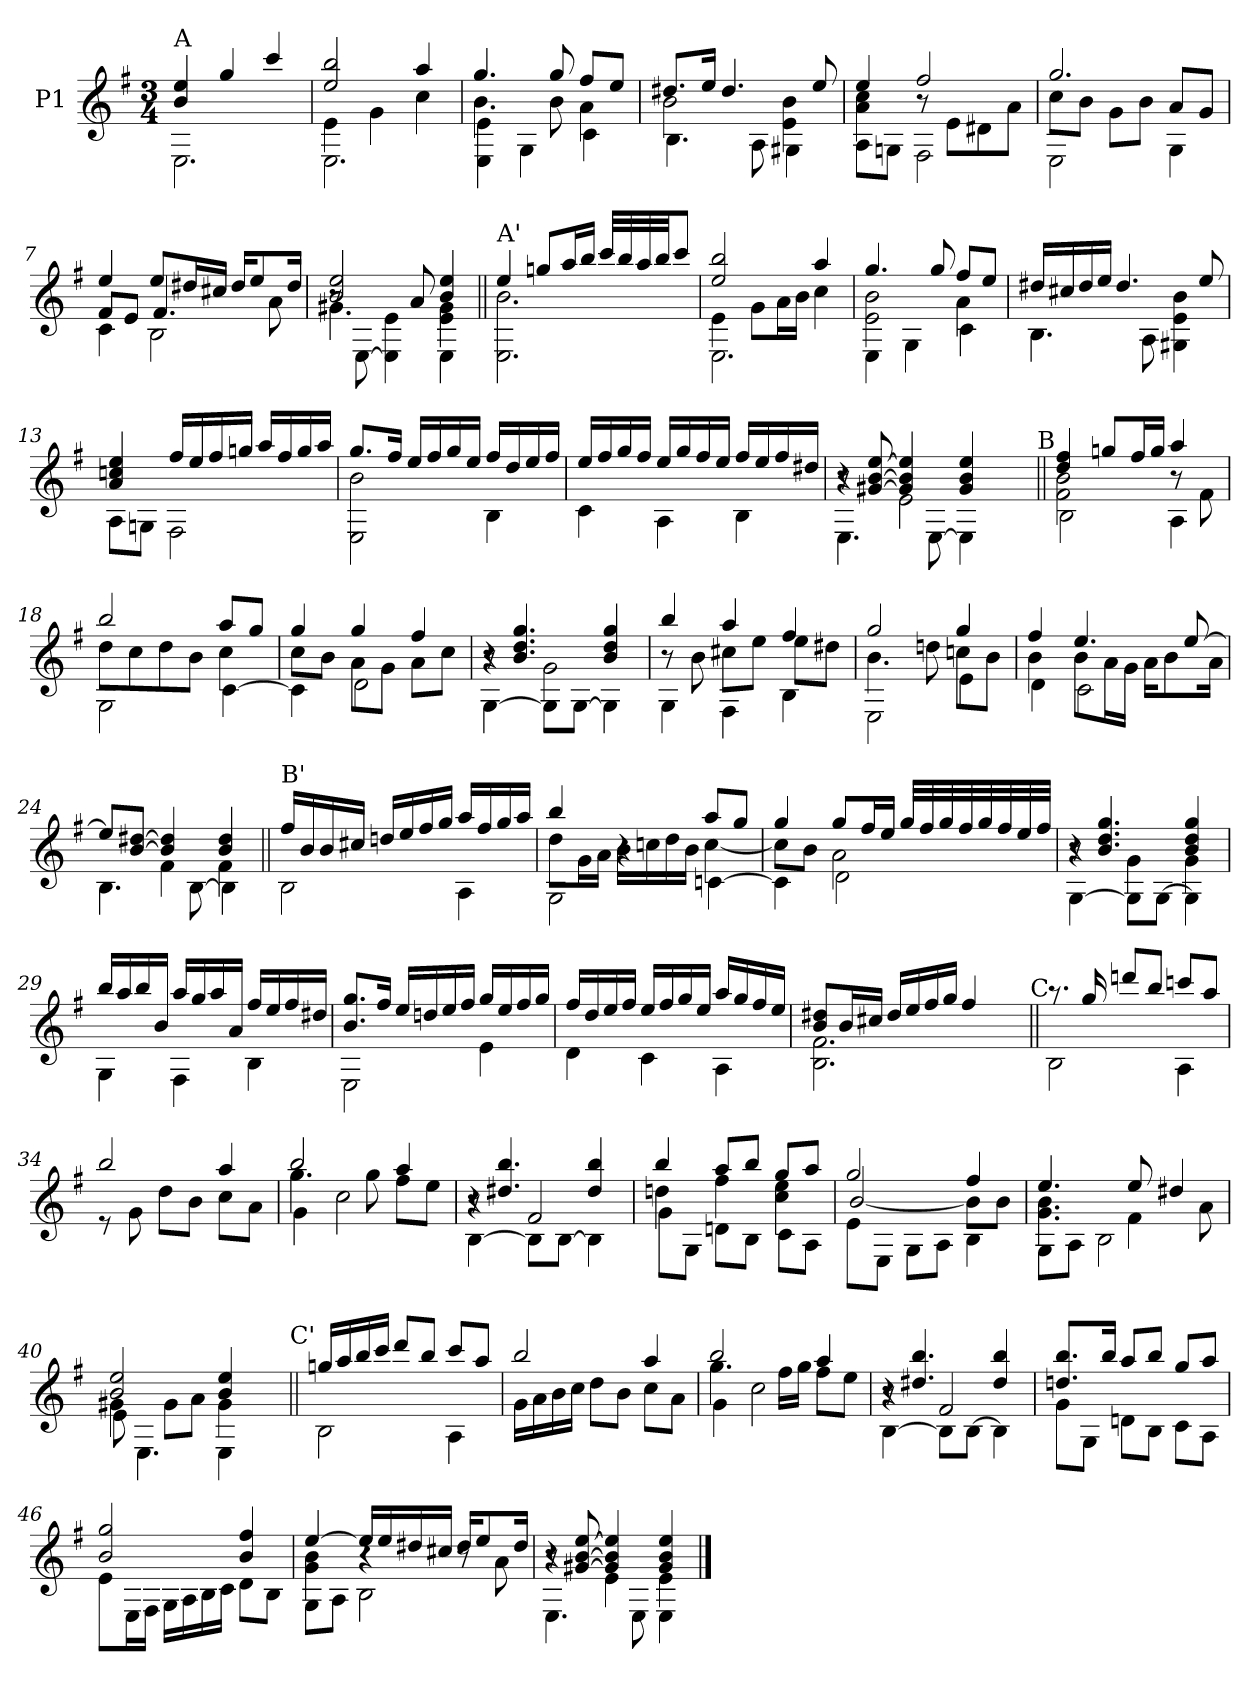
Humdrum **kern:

**kern
*part1
*staff1
*I"P1
!!LO:PB:g=z
*clefG2
*ITrd7c12
*k[f#]
*G:
*M3/4
*MM68
=1
*^
!LO:TX:a:t=A	!
4Bi/ 4ei	2.EEi\
4gi/	.
4cci/	.
=2	=2
*	*^
2ei/ 2bi	4Ei\	2.EEi\
.	4Gi\	.
4ai/	4ci\	.
=3	=3	=3
4.gi/	4.Bi\	4EEi\ 4Ei
.	.	4GGi\
8gi/	8Bi\	.
8f#i/L	4Ai\	4Ci\
8ei/J	.	.
=4	=4	=4
8.d#Xi/L	2Bi\	4.BBi\
16ei/Jk	.	.
4.d#i/	.	.
.	.	8AAi\
.	4Ei\ 4Bi	4GG#Xi\
8ei/	.	.
=5	=5	=5
4ei/	4Ai\ 4ci	8AAi\L
.	.	8GGni\J
2f#i/	8r	2FF#i\
.	8Ei\L	.
.	8D#Xi\	.
.	8Ai\J	.
=6	=6	=6
2.gi/	8ci\L	2EEi\
.	8Bi\J	.
.	8Gi\L	.
.	8Bi\J	.
.	8Ai/L	4GGi\
.	8Gi/J	.
=7	=7	=7
4ei/	8F#i/L	4Ci\
.	8Ei/J	.
8ei/L	4.F#i/	2BBi\
16d#Xi/L	.	.
16c#Xi/JJ	.	.
16d#i/KL	.	.
8ei/	.	.
.	8Ai\	.
16d#i/Jk	.	.
!!LO:LB:g=z	!!	!!
=8	=8	=8
2Bi/ 2ei	4.G#Xi\	8r
.	.	[<8EEi\
.	.	4EEi\] 4Ei
.	8Ai/	.
4Bi/ 4ei	4Ei\ 4G#i	4EEi\
=9||	=9||	=9||
!LO:TX:a:t=A'	!	!
*	*v	*v
4ei/	2.EEi\ 2.Bi
8gni/L	.
16ai/L	.
16bi/JJ	.
32cci/LLL	.
32bi/	.
32ai/	.
32bi/JJ	.
8cci/J	.
=10	=10
*	*^
2ei/ 2bi	4Ei\	2.EEi\
.	8Gi\L	.
.	16Ai\L	.
.	16Bi\JJ	.
4ai/	4ci\	.
=11	=11	=11
4.gi/	2Ei\ 2Bi	4EEi\
.	.	4GGi\
8gi/	.	.
8f#i/L	4Ai\	4Ci\
8ei/J	.	.
*	*v	*v
=12	=12
16d#Xi/LL	4.BBi\
16c#Xi/	.
16d#i/	.
16ei/JJ	.
4.d#i/	.
.	8AAi\
.	4GG#Xi\ 4Ei 4Bi
8ei/	.
=13	=13
4Ai/ 4cni 4ei	8AAi\L
.	8GGni\J
16f#i/LL	2FF#i\
16ei/	.
16f#i/	.
16gni/JJ	.
16ai/LL	.
16f#i/	.
16gi/	.
16ai/JJ	.
!!LO:LB:g=z	!!
=14	=14
8.gi/L	2EEi\ 2Bi
16f#i/Jk	.
16ei/LL	.
16f#i/	.
16gi/	.
16ei/JJ	.
16f#i/LL	4BBi\
16di/	.
16ei/	.
16f#i/JJ	.
=15	=15
16ei/LL	4Ci\
16f#i/	.
16gi/	.
16f#i/JJ	.
16ei/LL	4AAi\
16gi/	.
16f#i/	.
16ei/JJ	.
16f#i/LL	4BBi\
16ei/	.
16f#i/	.
16d#Xi/JJ	.
=16	=16
*^	*^
8r	4r	4.EEi\	2ryy
[>8G#Xi/ [>8Bi [>8ei	.	.	.
4G#i/] 4Bi] 4ei]	2Ei\	.	.
.	.	[<8EEi\	.
4G#i/ 4Bi 4ei	.	4EEi\]	8ryy
.	.	.	16ryy
.	.	.	32ryy
.	.	.	64ryy
.	.	.	128...ryy
!	!	!	!LO:TX:a:t=B
.	.	.	1024ryy
*	*	*v	*v
=17||	=17||	=17||
4di/ 4f#i	2F#i\ 2Bi	2BBi\
8gni/L	.	.
16f#i/L	.	.
16gi/JJ	.	.
4ai/	8r	4AAi\
.	8F#i\	.
=18	=18	=18
2bi/	8di\L	2GGi\
.	8ci\	.
.	8di\	.
.	8Bi\J	.
8ai/L	4ci\	[<4Ci\
8gi/J	.	.
=19	=19	=19
4gi/	8ci\L	4Ci\]
.	8Bi\J	.
4gi/	8Ai\L	2Di\
.	8Gi\J	.
4f#i/	8Ai\L	.
.	8ci\J	.
!!LO:LB:g=z	!!	!!
=20	=20	=20
8r	4r	[<4GGi\
4.Bi/ 4.di 4.gi	.	.
.	2Gi\	8GGi\L]
.	.	[<8GGi\J
4Bi/ 4di 4gi	.	4GGi\]
=21	=21	=21
4bi/	8r	4GGi\
.	8Bi\	.
4ai/	8c#Xi\L	4FF#i\
.	8ei\J	.
4f#i/	8ei\L	4BBi\
.	8d#Xi\J	.
=22	=22	=22
2gi/	4.Bi\	2EEi\
.	8dni\	.
4gi/	8cni\L	4Ei\
.	8Bi\J	.
=23	=23	=23
4f#i/	4Bi\	4Di\
4.ei/	8Bi\L	2Ci\
.	16Ai\L	.
.	16Gi\JJ	.
.	16Ai\KL	.
.	8Bi\	.
[>8ei/	.	.
.	16Ai\Jk	.
=24	=24	=24
8ei/L]	4ryy	4.BBi\
[>8Bi/ [>8d#XiJ	.	.
4Bi/] 4d#i]	4F#i\	.
.	.	[<8BBi\
4Bi/ 4d#i	4F#i\	4BBi\]
=25||	=25||	=25||
!LO:TX:a:t=B'	!	!
*	*v	*v
16f#i/LL	2BBi\
16Bi/	.
16Bi/	.
16c#Xi/JJ	.
16dni/LL	.
16ei/	.
16f#i/	.
16gi/JJ	.
16ai/LL	4AAi\
16f#i/	.
16gi/	.
16ai/JJ	.
!!LO:LB:g=z	!!
=26	=26
*	*^
4bi/	8di\L	2GGi\
.	16Gi\L	.
.	16Ai\JJ	.
4r	16Bi\LL	.
.	16cni\	.
.	16di\	.
.	16Bi\JJ	.
8ai/L	[<4ci\	[<4Cni\
8gi/J	.	.
=27	=27	=27
4gi/	8ci\L]	4Ci\]
.	8Bi\J	.
8gi/L	2Ai\	2Di\
16f#i/L	.	.
16ei/JJ	.	.
32gi/LLL	.	.
32f#i/	.	.
32gi/	.	.
32f#i/	.	.
32gi/	.	.
32f#i/	.	.
32ei/	.	.
32f#i/JJJ	.	.
=28	=28	=28
8r	4r	[<4GGi\
4.Bi/ 4.di 4.gi	.	.
.	4Gi\	8GGi\L]
.	.	[<8GGi\J
4Bi/ 4di 4gi	4Gi\	4GGi\]
*	*v	*v
=29	=29
16bi/LL	4GGi\
16ai/	.
16bi/	.
16Bi/JJ	.
16ai/LL	4FF#i\
16gi/	.
16ai/	.
16Ai/JJ	.
16f#i/LL	4BBi\
16ei/	.
16f#i/	.
16d#Xi/JJ	.
=30	=30
8.Bi/ 8.giL	2EEi\
16f#i/Jk	.
16ei/LL	.
16dni/	.
16ei/	.
16f#i/JJ	.
16gi/LL	4Ei\
16ei/	.
16f#i/	.
16gi/JJ	.
!!LO:LB:g=z	!!
=31	=31
16f#i/LL	4Di\
16di/	.
16ei/	.
16f#i/JJ	.
16ei/LL	4Ci\
16f#i/	.
16gi/	.
16ei/JJ	.
16ai/LL	4AAi\
16gi/	.
16f#i/	.
16ei/JJ	.
=32	=32
*	*^
8Bi/ 8d#XiL	2.BBi\ 2.F#i	2ryy
16Bi/L	.	.
16c#Xi/JJ	.	.
16d#i/LL	.	.
16ei/	.	.
16f#i/	.	.
16gi/JJ	.	.
4f#i/	.	8ryy
.	.	16ryy
.	.	32ryy
.	.	64ryy
.	.	128...ryy
!	!	!LO:TX:a:t=C
.	.	1024ryy
*	*v	*v
=33||	=33||
8.r	2BBi\
16gi/	.
8ddni/L	.
8bi/J	.
8ccni/L	4AAi\
8ai/J	.
=34	=34
2bi/	8r
.	8Gi\
.	8di\L
.	8Bi\J
4ai/	8ci\L
.	8Ai\J
=35	=35
*	*^
2bi/	4.gi\	4Gi\
.	.	2ci\
.	8gi\	.
4ai/	8f#i\L	.
.	8ei\J	.
=36	=36	=36
8r	4r	[<4BBi\
4.d#Xi/ 4.bi	.	.
.	2F#i/	8BBi\L]
.	.	[<8BBi\J
4d#i/ 4bi	.	4BBi\]
!!LO:LB:g=z	!!	!!
=37	=37	=37
4bi/	4dni\	8Gi\L
.	.	8GGi\J
8ai/L	4f#i\	8Dni\L
8bi/J	.	8BBi\J
8gi/L	4ci\ 4ei	8Ci\L
8ai/J	.	8AAi\J
=38	=38	=38
2gi/	[<2Bi/	8Ei\L
.	.	8EEi\J
.	.	8GGi\L
.	.	8AAi\J
4f#i/	8Bi\L]	4BBi\
.	8Bi\J	.
=39	=39	=39
4.ei/	4.Gi\ 4.Bi	8GGi\L
.	.	8AAi\J
.	.	2BBi\
8ei/	4F#i\	.
4d#Xi/	.	.
.	8Ai\	.
=40	=40	=40
*	*	*^
2Bi/ 2ei	4G#Xi\	8Ei\	2ryy
.	.	4.EEi\	.
.	8G#i\L	.	.
.	8Ai\J	.	.
4Bi/ 4ei	4G#i\	4EEi\	8ryy
.	.	.	16ryy
.	.	.	32ryy
.	.	.	64ryy
.	.	.	128...ryy
!	!	!	!LO:TX:a:t=C'
.	.	.	1024ryy
*	*v	*v	*v
=41||	=41||
16gni/LL	2BBi\
16ai/	.
16bi/	.
16cci/JJ	.
8ddi/L	.
8bi/J	.
8cci/L	4AAi\
8ai/J	.
=42	=42
2bi/	16Gi\LL
.	16Ai\
.	16Bi\
.	16ci\JJ
.	8di\L
.	8Bi\J
4ai/	8ci\L
.	8Ai\J
!!LO:LB:g=z	!!
=43	=43
*	*^
2bi/	4.gi\	4Gi\
.	.	2ci\
.	16f#i\LL	.
.	16gi\JJ	.
4ai/	8f#i\L	.
.	8ei\J	.
=44	=44	=44
8r	4r	[<4BBi\
4.d#Xi/ 4.bi	.	.
.	2F#i/	8BBi\L]
.	.	[<8BBi\J
4d#i/ 4bi	.	4BBi\]
*	*v	*v
=45	=45
8.dni/ 8.biL	8Gi\L
.	8GGi\J
16bi/Jk	.
8ai/L	8Dni\L
8bi/J	8BBi\J
8gi/L	8Ci\L
8ai/J	8AAi\J
=46	=46
2Bi/ 2gi	8Ei\L
.	16EEi\L
.	16FF#i\JJ
.	16GGi\LL
.	16AAi\
.	16BBi\
.	16Ci\JJ
4Bi/ 4f#i	8Di\L
.	8BBi\J
=47	=47
*	*^
[>4ei/	4Gi\ 4Bi	8GGi\L
.	.	8AAi\J
16ei/LL]	4r	2BBi\
16ei/	.	.
16d#Xi/	.	.
16c#Xi/JJ	.	.
16d#i/KL	8r	.
8ei/	.	.
.	8Ai\	.
16d#i/Jk	.	.
=48	=48	=48
8r	4r	4.EEi\
[>8G#Xi/ [>8Bi [>8ei	.	.
4G#i/] 4Bi] 4ei]	4Ei\	.
.	.	8EEi\
4G#i/ 4Bi 4ei	4Ei\	4EEi\
*v	*v	*v
==
*-
